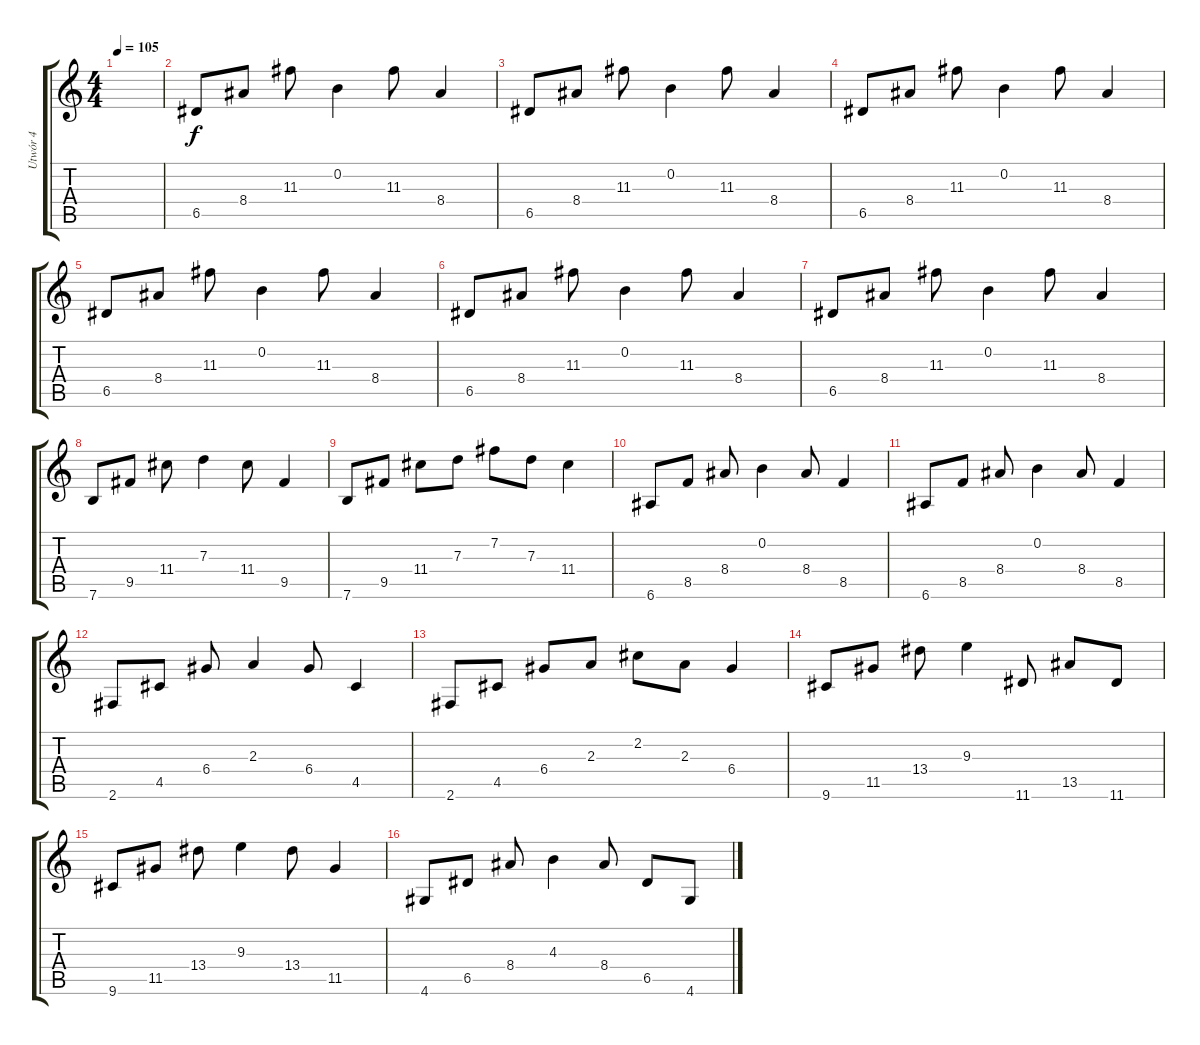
\track ("Utwór 4" "Utwór 4") {instrument acousticguitarsteel}
\staff {score tabs}
\tuning (E4 B3 G3 D3 A2 E2) {hide}
\ts (4 4)
\tempo 105
\clef g2
\ks c
|
6.5.8 8.4.8 11.3.8 0.2.4 11.3.8 8.4.4 |
6.5.8 8.4.8 11.3.8 0.2.4 11.3.8 8.4.4 |
6.5.8 8.4.8 11.3.8 0.2.4 11.3.8 8.4.4 |
6.5.8 8.4.8 11.3.8 0.2.4 11.3.8 8.4.4 |
6.5.8 8.4.8 11.3.8 0.2.4 11.3.8 8.4.4 |
6.5.8 8.4.8 11.3.8 0.2.4 11.3.8 8.4.4 |
7.6.8 9.5.8 11.4.8 7.3.4 11.4.8 9.5.4 |
7.6.8 9.5.8 11.4.8 7.3.8 7.2.8 7.3.8 11.4.4 |
6.6.8 8.5.8 8.4.8 0.2.4 8.4.8 8.5.4 |
6.6.8 8.5.8 8.4.8 0.2.4 8.4.8 8.5.4 |
2.6.8 4.5.8 6.4.8 2.3.4 6.4.8 4.5.4 |
2.6.8 4.5.8 6.4.8 2.3.8 2.2.8 2.3.8 6.4.4 |
9.6.8 11.5.8 13.4.8 9.3.4 11.6.8 13.5.8 11.6.8 |
9.6.8 11.5.8 13.4.8 9.3.4 13.4.8 11.5.4 |
4.6.8 6.5.8 8.4.8 4.3.4 8.4.8 6.5.8 4.6.8
